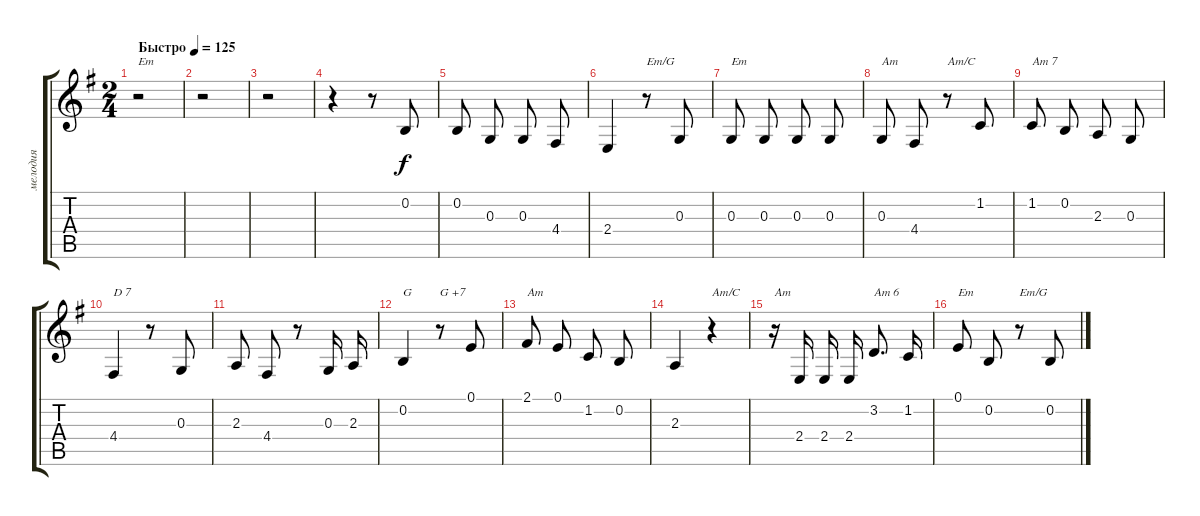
\track ("мелодия" "мелодия") {instrument accordion}
\staff {score tabs}
\tuning (E4 B3 G3 D3 A2 E2) {hide}
\ts (2 4)
\tempo (125 "Быстро")
\clef g2
\ks eminor
r.2{txt "Em" dy f instrument accordion} |
r.2 |
r.2 |
r.4 r.8 0.2.8 |
0.2.8{beam split} 0.3.8 0.3.8{beam split} 4.4.8 |
2.4.4 r.8{txt "Em/G"} 0.3.8 |
0.3.8{txt "Em" beam split} 0.3.8 0.3.8{beam split} 0.3.8 |
0.3.8{txt "Am" beam split} 4.4.8 r.8{txt "Am/C"} 1.2.8 |
1.2.8{txt "Am 7" beam split} 0.2.8 2.3.8{beam split} 0.3.8 |
4.4.4{txt "D 7"} r.8 0.3.8 |
2.3.8{beam split} 4.4.8 r.8 0.3.16{beam split} 2.3.16 |
0.2.4{txt "G"} r.8{txt "G +7"} 0.1.8 |
2.1.8{txt "Am" beam split} 0.1.8 1.2.8{beam split} 0.2.8 |
2.3.4 r.4{txt "Am/C"} |
r.16{txt "Am"} 2.4.16{beam split} 2.4.16{beam split} 2.4.16 3.2.8{d txt "Am 6" beam split} 1.2.16 |
0.1.8{txt "Em" beam split} 0.2.8 r.8{txt "Em/G"} 0.2.8
